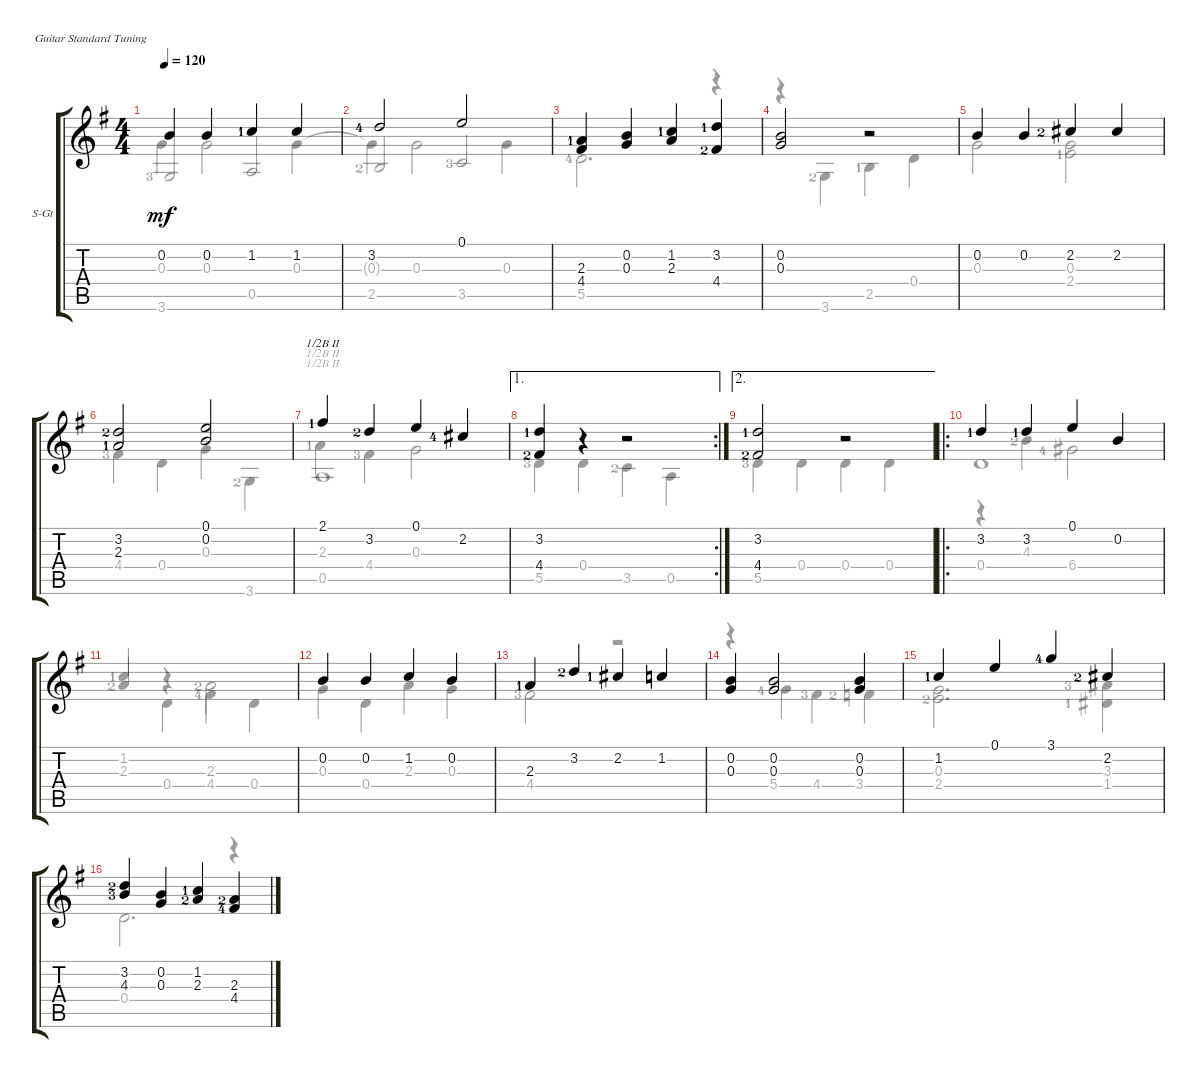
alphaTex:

\defaultSystemsLayout 4
\bracketExtendMode groupsimilarinstruments
\firstSystemTrackNameOrientation horizontal
\otherSystemsTrackNameOrientation horizontal
\track ("Steel Guitar" "S-Gt") {instrument acousticguitarsteel}
\staff {score tabs}
\tuning (E4 B3 G3 D3 A2 E2)
\voice
\ts (4 4)
\tempo 120
\clef g2
\ks g
0.2.4{dy mf instrument acousticguitarsteel} 0.2.4 1.2{lf 2}.4 1.2.4 |
3.2{lf 5}.2 0.1.2 |
(2.3{lf 2} 4.4).4 (0.2 0.3).4 (1.2{lf 2} 2.3).4 (3.2{lf 2} 4.4{lf 3}).4 |
(0.2 0.3).2 r.2 |
0.2.4 0.2.4 2.2{lf 3}.4 2.2.4 |
(3.2{lf 3} 2.3{lf 2}).2 (0.1 0.2).2 |
2.1{lf 2}.4{barre (2 half)} 3.2{lf 3}.4 0.1.4 2.2{lf 5}.4 |
\ae 1
\rc 2
(3.2{lf 2} 4.4{lf 3}).4 r.4 r.2 |
\ae 2
(4.4{lf 3} 3.2{lf 2}).2 r.2 |
\ro
3.2{lf 2}.4 3.2{lf 2}.4 0.1.4 0.2.4 |
|
0.2.4 0.2.4 1.2.4 0.2.4 |
2.3{lf 2}.4 3.2{lf 3}.4 2.2{lf 2}.4 1.2.4 |
(0.2 0.3).4 (0.2 0.3).2 (0.3 0.2).4 |
1.2{lf 2}.4 0.1.4 3.1{lf 5}.4 2.2{lf 3}.4 |
(3.2{lf 3} 4.3{lf 4}).4 (0.3 0.2).4 (1.2{lf 2} 2.3{lf 3}).4 (2.3{lf 3} 4.4{lf 5}).4
\voice
\clef g2
\ottava regular
\simile none
\ks g
3.6{lf 4}.2{dy mf beam invert} 0.5.2{beam invert} |
2.5{lf 3}.2{beam invert} 3.5{lf 4}.2{beam invert} |
5.5{lf 5}.2{d} r.4 |
r.4 3.6{lf 3}.4 2.5{lf 2}.4 0.4.4 |
0.3.2 (0.3 2.4{lf 2}).2 |
4.4{lf 4}.4 0.4.4 0.3.4 3.6{lf 3}.4 |
0.5.1{barre (2 half)} |
5.5{lf 4}.4 0.4.4 3.5{lf 3}.4 0.5.4 |
5.5{lf 4}.4 0.4.4 0.4.4 0.4.4 |
0.4.1 |
1.2{lf 2}.4{beam invert} 0.4.4 4.4{lf 5}.4 0.4.4 |
0.3.4 0.4.4 2.3.4 0.3.4 |
4.4{lf 4}.2 r.2 |
r.4 5.4{lf 5}.4 4.4{lf 4}.4 3.4{lf 3}.4 |
(2.4{lf 3} 0.3).2{d} (3.3{lf 4} 1.4{lf 2}).4 |
0.4.2{d} r.4
\voice
\clef g2
\ottava regular
\simile none
\ks g
0.3.4{dy mf} 0.3.2 0.3.4 |
0.3{t}.4 0.3.2 0.3.4 |
|
|
|
|
2.3{lf 2}.4{barre (2 half)} 4.4{lf 4}.4 0.3.2 |
|
|
r.4 4.3{lf 3}.4 6.4{lf 5}.2 |
2.3{lf 3}.4{beam invert} r.4 2.3{lf 3}.2 |
|
|
|
|
